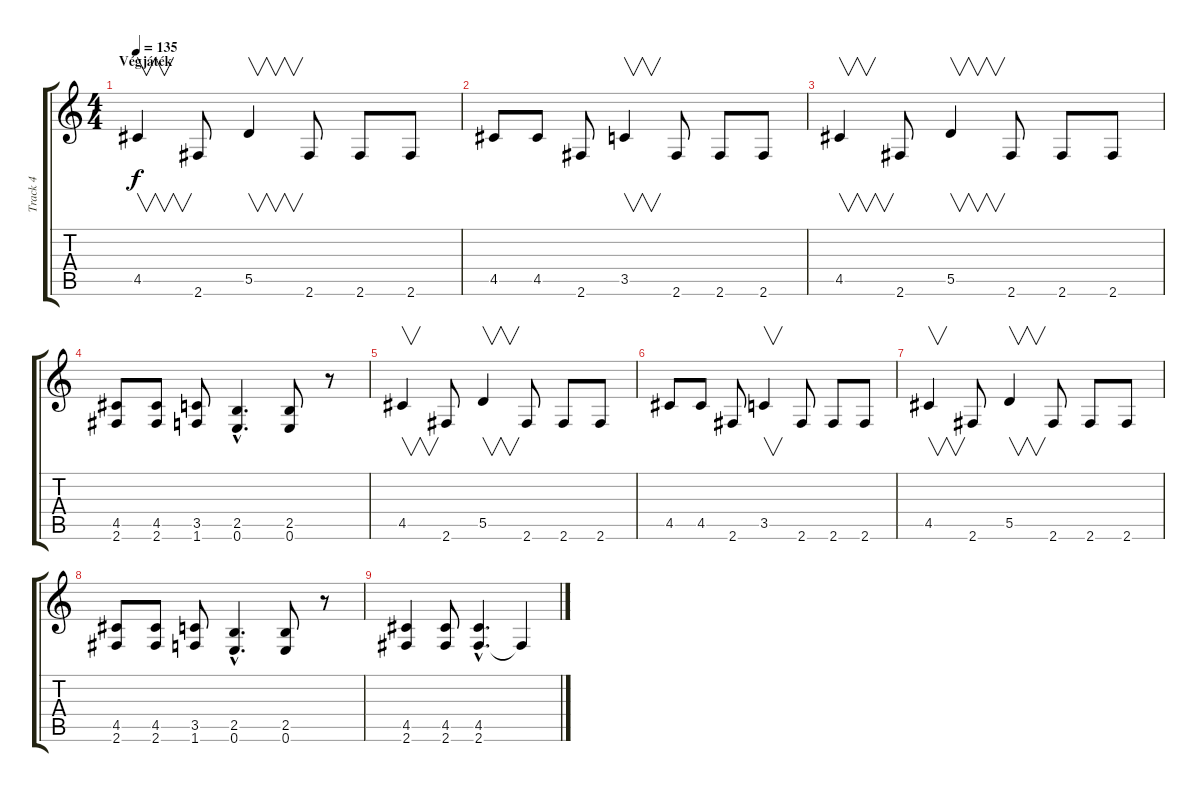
\track ("Track 4" "Track 4") {instrument distortionguitar}
\staff {score tabs}
\tuning (E4 B3 G3 D3 A2 E2) {hide}
\ts (4 4)
\section ("" "Végjáték")
\tempo 135
\clef g2
\ks c
4.5.4{v dy f} 2.6.8 5.5.4{v} 2.6.8 2.6.8 2.6.8 |
4.5.8 4.5.8 2.6.8 3.5.4{v} 2.6.8 2.6.8 2.6.8 |
4.5.4{v} 2.6.8 5.5.4{v} 2.6.8 2.6.8 2.6.8 |
(4.5 2.6).8 (4.5 2.6).8 (3.5 1.6).8 (2.5{hac} 0.6{hac}).4{d} (2.5 0.6).8 r.8 |
4.5.4{v} 2.6.8 5.5.4{v} 2.6.8 2.6.8 2.6.8 |
4.5.8 4.5.8 2.6.8 3.5.4{v} 2.6.8 2.6.8 2.6.8 |
4.5.4{v} 2.6.8 5.5.4{v} 2.6.8 2.6.8 2.6.8 |
(4.5 2.6).8 (4.5 2.6).8 (3.5 1.6).8 (2.5{hac} 0.6{hac}).4{d} (2.5 0.6).8 r.8 |
(4.5 2.6).4 (4.5 2.6).8 (4.5{hac} 2.6{hac}).4{d} 2.6{t}.4
